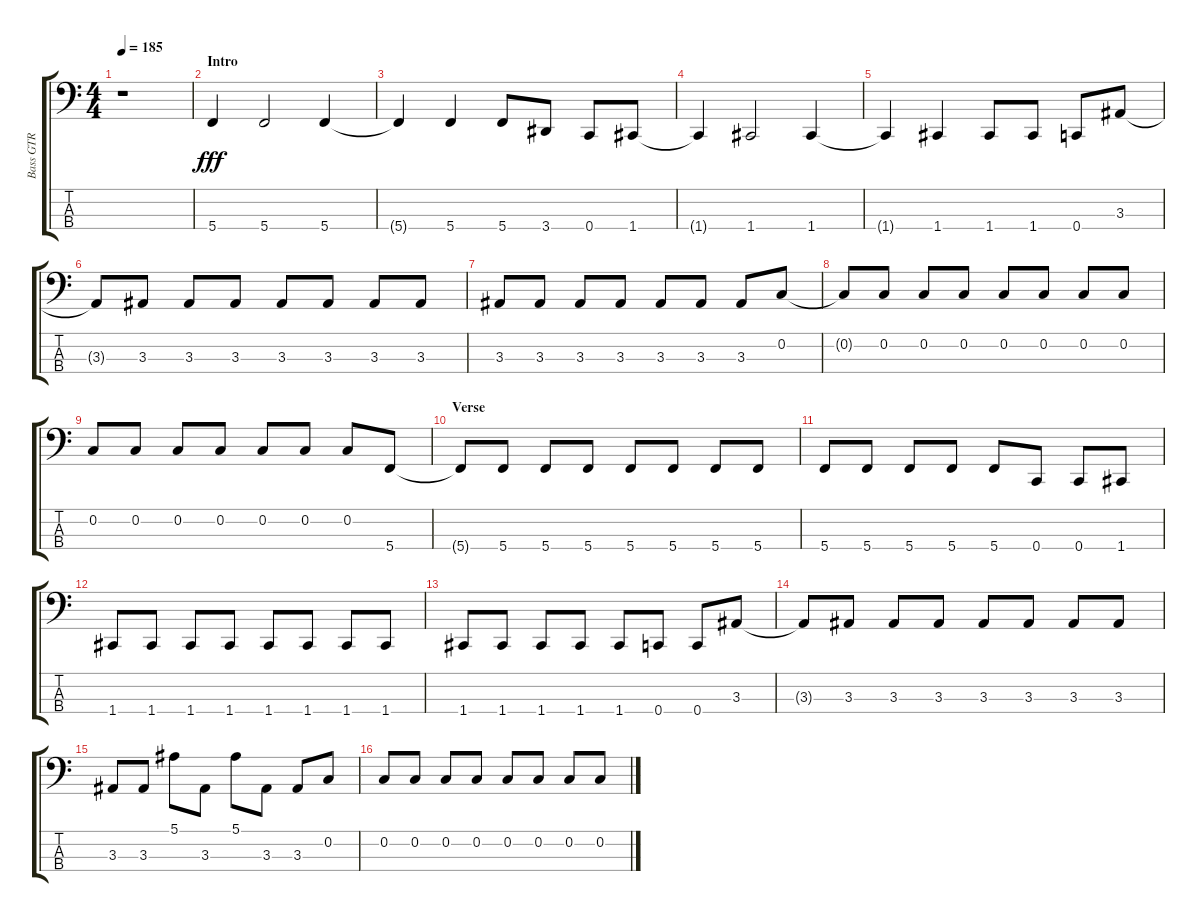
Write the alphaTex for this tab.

\track ("Bass GTR" "Bass GTR") {instrument electricbassfinger}
\staff {score tabs}
\tuning (F2 C2 G1 C1) {hide}
\ts (4 4)
\tempo 185
\clef f4
\ks aminor
r.1{dy fff instrument electricbassfinger} |
\section ("" "Intro")
5.4.4 5.4.2 5.4.4 |
5.4{t}.4 5.4.4 5.4.8 3.4.8 0.4.8 1.4.8 |
1.4{t}.4 1.4.2 1.4.4 |
1.4{t}.4 1.4.4 1.4.8 1.4.8 0.4.8 3.3.8 |
3.3{t}.8 3.3.8 3.3.8 3.3.8 3.3.8 3.3.8 3.3.8 3.3.8 |
3.3.8 3.3.8 3.3.8 3.3.8 3.3.8 3.3.8 3.3.8 0.2.8 |
0.2{t}.8 0.2.8 0.2.8 0.2.8 0.2.8 0.2.8 0.2.8 0.2.8 |
0.2.8 0.2.8 0.2.8 0.2.8 0.2.8 0.2.8 0.2.8 5.4.8 |
\section ("" "Verse")
5.4{t}.8 5.4.8 5.4.8 5.4.8 5.4.8 5.4.8 5.4.8 5.4.8 |
5.4.8 5.4.8 5.4.8 5.4.8 5.4.8 0.4.8 0.4.8 1.4.8 |
1.4.8 1.4.8 1.4.8 1.4.8 1.4.8 1.4.8 1.4.8 1.4.8 |
1.4.8 1.4.8 1.4.8 1.4.8 1.4.8 0.4.8 0.4.8 3.3.8 |
3.3{t}.8 3.3.8 3.3.8 3.3.8 3.3.8 3.3.8 3.3.8 3.3.8 |
3.3.8 3.3.8 5.1.8 3.3.8 5.1.8 3.3.8 3.3.8 0.2.8 |
0.2.8 0.2.8 0.2.8 0.2.8 0.2.8 0.2.8 0.2.8 0.2.8
